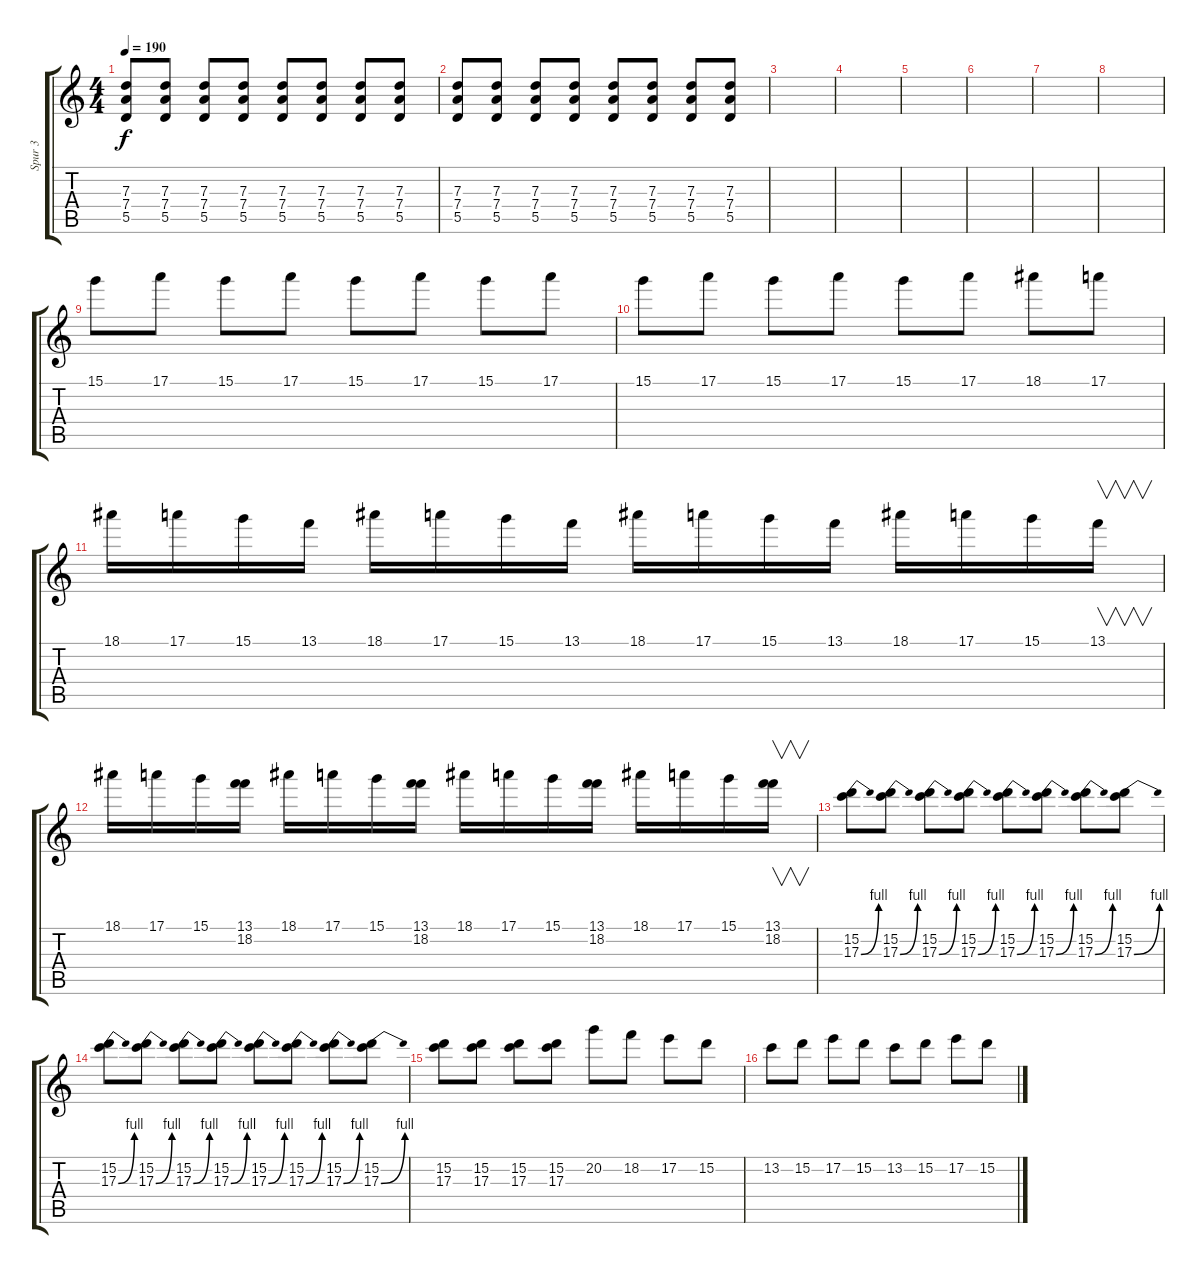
\track ("Spur 3" "Spur 3") {instrument overdrivenguitar}
\staff {score tabs}
\tuning (E4 B3 G3 D3 A2 E2) {hide}
\ts (4 4)
\tempo 190
\clef g2
\ks c
(7.3 7.4 5.5).8{dy f} (7.3 7.4 5.5).8 (7.3 7.4 5.5).8 (7.3 7.4 5.5).8 (7.3 7.4 5.5).8 (7.3 7.4 5.5).8 (7.3 7.4 5.5).8 (7.3 7.4 5.5).8 |
(7.3 7.4 5.5).8 (7.3 7.4 5.5).8 (7.3 7.4 5.5).8 (7.3 7.4 5.5).8 (7.3 7.4 5.5).8 (7.3 7.4 5.5).8 (7.3 7.4 5.5).8 (7.3 7.4 5.5).8 |
|
|
|
|
|
|
15.1.8 17.1.8 15.1.8 17.1.8 15.1.8 17.1.8 15.1.8 17.1.8 |
15.1.8 17.1.8 15.1.8 17.1.8 15.1.8 17.1.8 18.1.8 17.1.8 |
18.1.16 17.1.16 15.1.16 13.1.16 18.1.16 17.1.16 15.1.16 13.1.16 18.1.16 17.1.16 15.1.16 13.1.16 18.1.16 17.1.16 15.1.16 13.1.16{v} |
18.1.16 17.1.16 15.1.16 (13.1 18.2).16 18.1.16 17.1.16 15.1.16 (13.1 18.2).16 18.1.16 17.1.16 15.1.16 (13.1 18.2).16 18.1.16 17.1.16 15.1.16 (13.1 18.2).16{v} |
(15.2 17.3{be (bend 0 0 60 4)}).8 (15.2 17.3{be (bend 0 0 60 4)}).8 (15.2 17.3{be (bend 0 0 60 4)}).8 (15.2 17.3{be (bend 0 0 60 4)}).8 (15.2 17.3{be (bend 0 0 60 4)}).8 (15.2 17.3{be (bend 0 0 60 4)}).8 (15.2 17.3{be (bend 0 0 60 4)}).8 (15.2 17.3{be (bend 0 0 60 4)}).8 |
(15.2 17.3{be (bend 0 0 60 4)}).8 (15.2 17.3{be (bend 0 0 60 4)}).8 (15.2 17.3{be (bend 0 0 60 4)}).8 (15.2 17.3{be (bend 0 0 60 4)}).8 (15.2 17.3{be (bend 0 0 60 4)}).8 (15.2 17.3{be (bend 0 0 60 4)}).8 (15.2 17.3{be (bend 0 0 60 4)}).8 (15.2 17.3{be (bend 0 0 60 4)}).8 |
(15.2 17.3).8 (15.2 17.3).8 (15.2 17.3).8 (15.2 17.3).8 20.2.8 18.2.8 17.2.8 15.2.8 |
13.2.8 15.2.8 17.2.8 15.2.8 13.2.8 15.2.8 17.2.8 15.2.8
